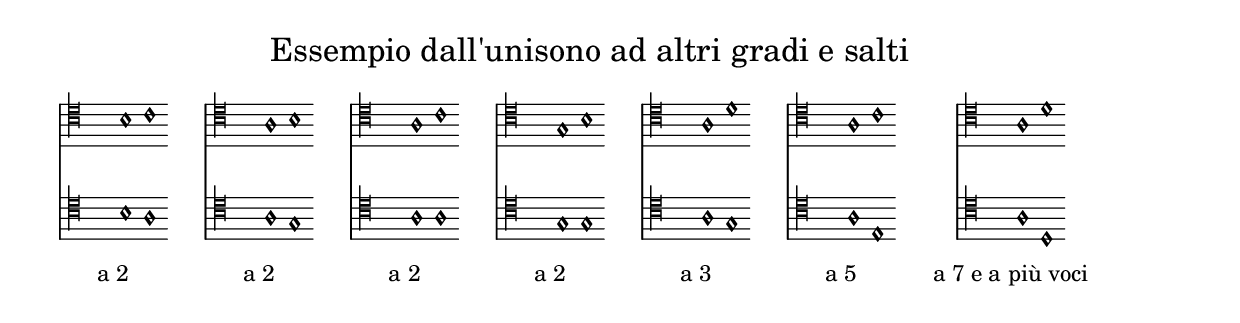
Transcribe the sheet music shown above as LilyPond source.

\version "2.22.2"

% Auto generated file

\header {
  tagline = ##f
}

dot = {
   \once \override Script.add-stem-support = ##f
   \once \override Script.toward-stem-shift = 0
   \once \override Script.skyline-horizontal-padding = 0
   \once \override Script.direction = 1
   \once \override Script.font-size = 1
}

\markup {
  \center-column {
    \line {
      \center-align
      \fontsize#3 { \concat { \normal-text "Essempio dall'unisono ad altri gradi e salti"} }
    }
    \null
    \line {
      \center-column {

        \line {
          \score {
            <<
              \new Staff \with { instrumentName = ""} {
                \override Staff.TimeSignature.stencil = ##f
                \override Staff.NoteHead.style = #'baroque
                \accidentalStyle Score.forget
                \override Rest.style = #'mensural
                \override NoteHead.style = #'petrucci
                \cadenzaOn
                \clef "mensural-c4"
                \key c #`((0 . ,NATURAL) (1 . ,NATURAL) (2 . ,NATURAL)
                          (3 . ,NATURAL) (4 . ,NATURAL) (5 . ,NATURAL)
                          (6 . ,NATURAL))  b1   c'1  
                \cadenzaOff
              }
              \new Staff \with { instrumentName = ""} {
                \override Staff.TimeSignature.stencil = ##f
                \override Staff.NoteHead.style = #'baroque
                \accidentalStyle Score.forget
                \override Rest.style = #'mensural
                \override NoteHead.style = #'petrucci
                \cadenzaOn
                \clef "mensural-c4"
                \key c #`((0 . ,NATURAL) (1 . ,NATURAL) (2 . ,NATURAL)
                          (3 . ,NATURAL) (4 . ,NATURAL) (5 . ,NATURAL)
                          (6 . ,NATURAL))  b1   a1  
                \cadenzaOff
              }
            >>
            \layout {
              \context {
                \Score
                \override SpacingSpanner.common-shortest-duration = #(ly:make-moment 1)
              }
            }
          }
        }
        \null
        \line {
          \left-align {  \normal-text "a 2" }
        }

      }
      \hspace #3 
      \center-column {

        \line {
          \score {
            <<
              \new Staff \with { instrumentName = ""} {
                \override Staff.TimeSignature.stencil = ##f
                \override Staff.NoteHead.style = #'baroque
                \accidentalStyle Score.forget
                \override Rest.style = #'mensural
                \override NoteHead.style = #'petrucci
                \cadenzaOn
                \clef "mensural-c4"
                \key c #`((0 . ,NATURAL) (1 . ,NATURAL) (2 . ,NATURAL)
                          (3 . ,NATURAL) (4 . ,NATURAL) (5 . ,NATURAL)
                          (6 . ,NATURAL))  a1   b1  
                \cadenzaOff
              }
              \new Staff \with { instrumentName = ""} {
                \override Staff.TimeSignature.stencil = ##f
                \override Staff.NoteHead.style = #'baroque
                \accidentalStyle Score.forget
                \override Rest.style = #'mensural
                \override NoteHead.style = #'petrucci
                \cadenzaOn
                \clef "mensural-c4"
                \key c #`((0 . ,NATURAL) (1 . ,NATURAL) (2 . ,NATURAL)
                          (3 . ,NATURAL) (4 . ,NATURAL) (5 . ,NATURAL)
                          (6 . ,NATURAL))  a1   g1  
                \cadenzaOff
              }
            >>
            \layout {
              \context {
                \Score
                \override SpacingSpanner.common-shortest-duration = #(ly:make-moment 1)
              }
            }
          }
        }
        \null
        \line {
          \left-align {  \normal-text "a 2" }
        }

      }
      \hspace #3 
      \center-column {

        \line {
          \score {
            <<
              \new Staff \with { instrumentName = ""} {
                \override Staff.TimeSignature.stencil = ##f
                \override Staff.NoteHead.style = #'baroque
                \accidentalStyle Score.forget
                \override Rest.style = #'mensural
                \override NoteHead.style = #'petrucci
                \cadenzaOn
                \clef "mensural-c4"
                \key c #`((0 . ,NATURAL) (1 . ,NATURAL) (2 . ,NATURAL)
                          (3 . ,NATURAL) (4 . ,NATURAL) (5 . ,NATURAL)
                          (6 . ,NATURAL))  a1   c'1  
                \cadenzaOff
              }
              \new Staff \with { instrumentName = ""} {
                \override Staff.TimeSignature.stencil = ##f
                \override Staff.NoteHead.style = #'baroque
                \accidentalStyle Score.forget
                \override Rest.style = #'mensural
                \override NoteHead.style = #'petrucci
                \cadenzaOn
                \clef "mensural-c4"
                \key c #`((0 . ,NATURAL) (1 . ,NATURAL) (2 . ,NATURAL)
                          (3 . ,NATURAL) (4 . ,NATURAL) (5 . ,NATURAL)
                          (6 . ,NATURAL))  a1   a1  
                \cadenzaOff
              }
            >>
            \layout {
              \context {
                \Score
                \override SpacingSpanner.common-shortest-duration = #(ly:make-moment 1)
              }
            }
          }
        }
        \null
        \line {
          \left-align {  \normal-text "a 2" }
        }

      }
      \hspace #3 
      \center-column {

        \line {
          \score {
            <<
              \new Staff \with { instrumentName = ""} {
                \override Staff.TimeSignature.stencil = ##f
                \override Staff.NoteHead.style = #'baroque
                \accidentalStyle Score.forget
                \override Rest.style = #'mensural
                \override NoteHead.style = #'petrucci
                \cadenzaOn
                \clef "mensural-c4"
                \key c #`((0 . ,NATURAL) (1 . ,NATURAL) (2 . ,NATURAL)
                          (3 . ,NATURAL) (4 . ,NATURAL) (5 . ,NATURAL)
                          (6 . ,NATURAL))  g1   b1  
                \cadenzaOff
              }
              \new Staff \with { instrumentName = ""} {
                \override Staff.TimeSignature.stencil = ##f
                \override Staff.NoteHead.style = #'baroque
                \accidentalStyle Score.forget
                \override Rest.style = #'mensural
                \override NoteHead.style = #'petrucci
                \cadenzaOn
                \clef "mensural-c4"
                \key c #`((0 . ,NATURAL) (1 . ,NATURAL) (2 . ,NATURAL)
                          (3 . ,NATURAL) (4 . ,NATURAL) (5 . ,NATURAL)
                          (6 . ,NATURAL))  g1   g1  
                \cadenzaOff
              }
            >>
            \layout {
              \context {
                \Score
                \override SpacingSpanner.common-shortest-duration = #(ly:make-moment 1)
              }
            }
          }
        }
        \null
        \line {
          \left-align {  \normal-text "a 2" }
        }

      }
      \hspace #3 
      \center-column {

        \line {
          \score {
            <<
              \new Staff \with { instrumentName = ""} {
                \override Staff.TimeSignature.stencil = ##f
                \override Staff.NoteHead.style = #'baroque
                \accidentalStyle Score.forget
                \override Rest.style = #'mensural
                \override NoteHead.style = #'petrucci
                \cadenzaOn
                \clef "mensural-c4"
                \key c #`((0 . ,NATURAL) (1 . ,NATURAL) (2 . ,NATURAL)
                          (3 . ,NATURAL) (4 . ,NATURAL) (5 . ,NATURAL)
                          (6 . ,NATURAL))  a1   d'1  
                \cadenzaOff
              }
              \new Staff \with { instrumentName = ""} {
                \override Staff.TimeSignature.stencil = ##f
                \override Staff.NoteHead.style = #'baroque
                \accidentalStyle Score.forget
                \override Rest.style = #'mensural
                \override NoteHead.style = #'petrucci
                \cadenzaOn
                \clef "mensural-c4"
                \key c #`((0 . ,NATURAL) (1 . ,NATURAL) (2 . ,NATURAL)
                          (3 . ,NATURAL) (4 . ,NATURAL) (5 . ,NATURAL)
                          (6 . ,NATURAL))  a1   g1  
                \cadenzaOff
              }
            >>
            \layout {
              \context {
                \Score
                \override SpacingSpanner.common-shortest-duration = #(ly:make-moment 1)
              }
            }
          }
        }
        \null
        \line {
          \left-align {  \normal-text "a 3" }
        }

      }
      \hspace #3 
      \center-column {

        \line {
          \score {
            <<
              \new Staff \with { instrumentName = ""} {
                \override Staff.TimeSignature.stencil = ##f
                \override Staff.NoteHead.style = #'baroque
                \accidentalStyle Score.forget
                \override Rest.style = #'mensural
                \override NoteHead.style = #'petrucci
                \cadenzaOn
                \clef "mensural-c4"
                \key c #`((0 . ,NATURAL) (1 . ,NATURAL) (2 . ,NATURAL)
                          (3 . ,NATURAL) (4 . ,NATURAL) (5 . ,NATURAL)
                          (6 . ,NATURAL))  a1   c'1  
                \cadenzaOff
              }
              \new Staff \with { instrumentName = ""} {
                \override Staff.TimeSignature.stencil = ##f
                \override Staff.NoteHead.style = #'baroque
                \accidentalStyle Score.forget
                \override Rest.style = #'mensural
                \override NoteHead.style = #'petrucci
                \cadenzaOn
                \clef "mensural-c4"
                \key c #`((0 . ,NATURAL) (1 . ,NATURAL) (2 . ,NATURAL)
                          (3 . ,NATURAL) (4 . ,NATURAL) (5 . ,NATURAL)
                          (6 . ,NATURAL))  a1   e1  
                \cadenzaOff
              }
            >>
            \layout {
              \context {
                \Score
                \override SpacingSpanner.common-shortest-duration = #(ly:make-moment 1)
              }
            }
          }
        }
        \null
        \line {
          \left-align {  \normal-text "a 5" }
        }

      }
      \hspace #3 
      \center-column {

        \line {
          \score {
            <<
              \new Staff \with { instrumentName = ""} {
                \override Staff.TimeSignature.stencil = ##f
                \override Staff.NoteHead.style = #'baroque
                \accidentalStyle Score.forget
                \override Rest.style = #'mensural
                \override NoteHead.style = #'petrucci
                \cadenzaOn
                \clef "mensural-c4"
                \key c #`((0 . ,NATURAL) (1 . ,NATURAL) (2 . ,NATURAL)
                          (3 . ,NATURAL) (4 . ,NATURAL) (5 . ,NATURAL)
                          (6 . ,NATURAL))  a1   d'1  
                \cadenzaOff
              }
              \new Staff \with { instrumentName = ""} {
                \override Staff.TimeSignature.stencil = ##f
                \override Staff.NoteHead.style = #'baroque
                \accidentalStyle Score.forget
                \override Rest.style = #'mensural
                \override NoteHead.style = #'petrucci
                \cadenzaOn
                \clef "mensural-c4"
                \key c #`((0 . ,NATURAL) (1 . ,NATURAL) (2 . ,NATURAL)
                          (3 . ,NATURAL) (4 . ,NATURAL) (5 . ,NATURAL)
                          (6 . ,NATURAL))  a1   d1  
                \cadenzaOff
              }
            >>
            \layout {
              \context {
                \Score
                \override SpacingSpanner.common-shortest-duration = #(ly:make-moment 1)
              }
            }
          }
        }
        \null
        \line {
          \left-align {  \normal-text "a 7 e a più voci" }
        }

      }
      \hspace #3 

    }
  }
}